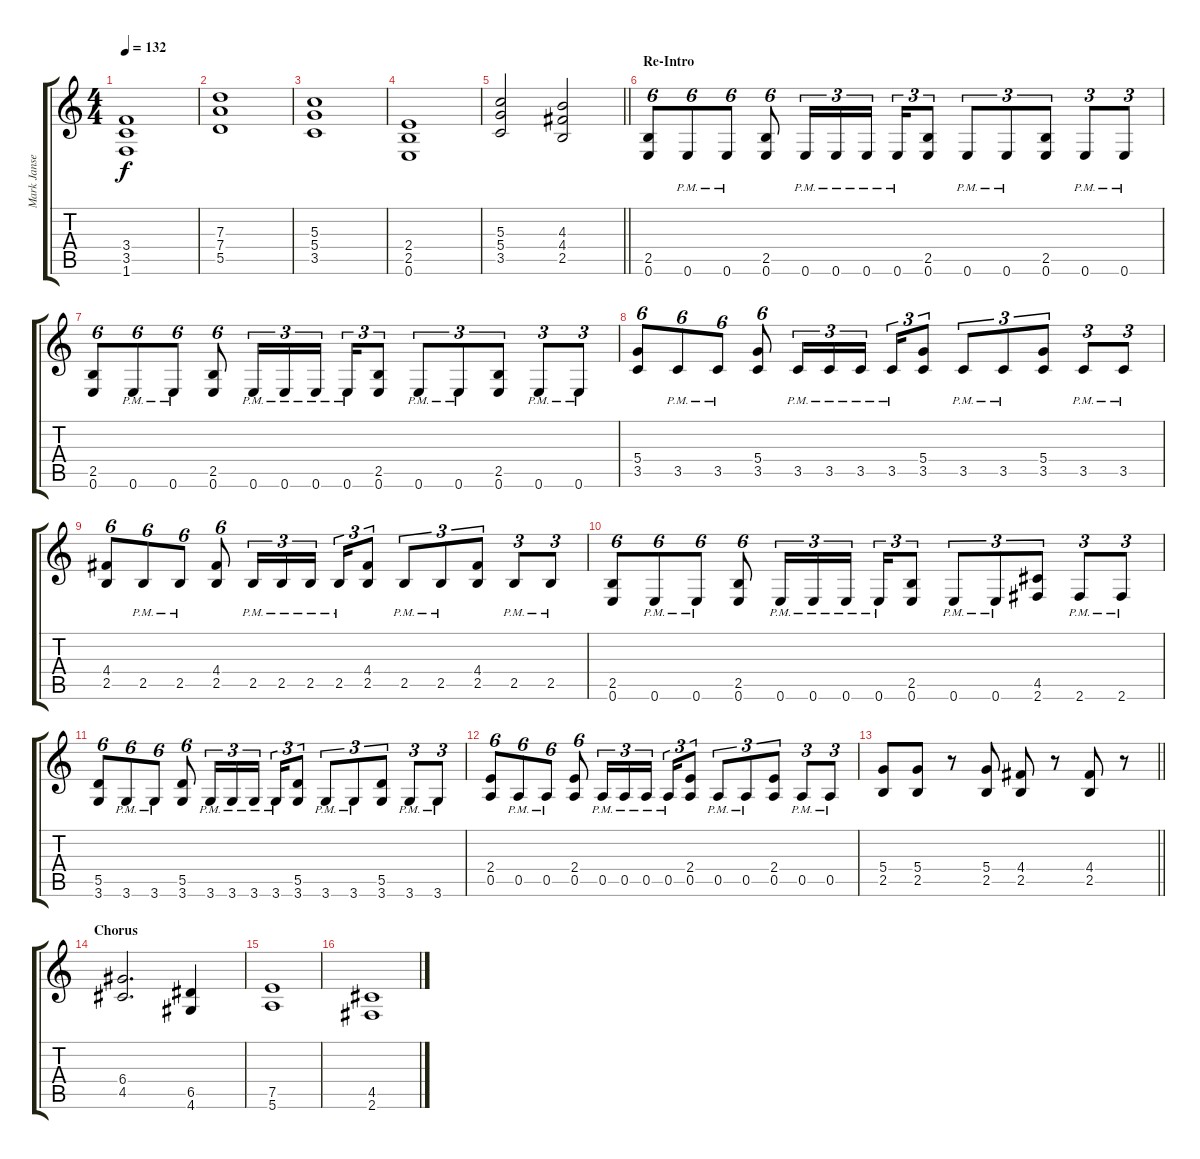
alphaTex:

\track ("Mark Jansen" "Mark Janse") {instrument distortionguitar}
\staff {score tabs}
\tuning (E4 B3 G3 D3 A2 E2) {hide}
\ts (4 4)
\tempo 132
\clef g2
\ks c
(3.4 3.5 1.6).1{dy f} |
(7.3 7.4 5.5).1 |
(5.3 5.4 3.5).1 |
(2.4 2.5 0.6).1 |
\barLineRight lightlight
(5.3 5.4 3.5).2 (4.3 4.4 2.5).2 |
\section ("" "Re-Intro")
(2.5 0.6).8{tu (6 4)} 0.6{pm}.8{tu (6 4)} 0.6{pm}.8{tu (6 4)} (2.5 0.6).8{tu (6 4)} 0.6{pm}.16{tu (3 2)} 0.6{pm}.16{tu (3 2)} 0.6{pm}.16{tu (3 2)} 0.6{pm}.16{tu (3 2)} (2.5 0.6).8{tu (3 2)} 0.6{pm}.8{tu (3 2)} 0.6{pm}.8{tu (3 2)} (2.5 0.6).8{tu (3 2)} 0.6{pm}.8{tu (3 2)} 0.6{pm}.8{tu (3 2)} |
(2.5 0.6).8{tu (6 4)} 0.6{pm}.8{tu (6 4)} 0.6{pm}.8{tu (6 4)} (2.5 0.6).8{tu (6 4)} 0.6{pm}.16{tu (3 2)} 0.6{pm}.16{tu (3 2)} 0.6{pm}.16{tu (3 2)} 0.6{pm}.16{tu (3 2)} (2.5 0.6).8{tu (3 2)} 0.6{pm}.8{tu (3 2)} 0.6{pm}.8{tu (3 2)} (2.5 0.6).8{tu (3 2)} 0.6{pm}.8{tu (3 2)} 0.6{pm}.8{tu (3 2)} |
(5.4 3.5).8{tu (6 4)} 3.5{pm}.8{tu (6 4)} 3.5{pm}.8{tu (6 4)} (5.4 3.5).8{tu (6 4)} 3.5{pm}.16{tu (3 2)} 3.5{pm}.16{tu (3 2)} 3.5{pm}.16{tu (3 2)} 3.5{pm}.16{tu (3 2)} (5.4 3.5).8{tu (3 2)} 3.5{pm}.8{tu (3 2)} 3.5{pm}.8{tu (3 2)} (5.4 3.5).8{tu (3 2)} 3.5{pm}.8{tu (3 2)} 3.5{pm}.8{tu (3 2)} |
(4.4 2.5).8{tu (6 4)} 2.5{pm}.8{tu (6 4)} 2.5{pm}.8{tu (6 4)} (4.4 2.5).8{tu (6 4)} 2.5{pm}.16{tu (3 2)} 2.5{pm}.16{tu (3 2)} 2.5{pm}.16{tu (3 2)} 2.5{pm}.16{tu (3 2)} (4.4 2.5).8{tu (3 2)} 2.5{pm}.8{tu (3 2)} 2.5{pm}.8{tu (3 2)} (4.4 2.5).8{tu (3 2)} 2.5{pm}.8{tu (3 2)} 2.5{pm}.8{tu (3 2)} |
(2.5 0.6).8{tu (6 4)} 0.6{pm}.8{tu (6 4)} 0.6{pm}.8{tu (6 4)} (2.5 0.6).8{tu (6 4)} 0.6{pm}.16{tu (3 2)} 0.6{pm}.16{tu (3 2)} 0.6{pm}.16{tu (3 2)} 0.6{pm}.16{tu (3 2)} (2.5 0.6).8{tu (3 2)} 0.6{pm}.8{tu (3 2)} 0.6{pm}.8{tu (3 2)} (4.5 2.6).8{tu (3 2)} 2.6{pm}.8{tu (3 2)} 2.6{pm}.8{tu (3 2)} |
(5.5 3.6).8{tu (6 4)} 3.6{pm}.8{tu (6 4)} 3.6{pm}.8{tu (6 4)} (5.5 3.6).8{tu (6 4)} 3.6{pm}.16{tu (3 2)} 3.6{pm}.16{tu (3 2)} 3.6{pm}.16{tu (3 2)} 3.6{pm}.16{tu (3 2)} (5.5 3.6).8{tu (3 2)} 3.6{pm}.8{tu (3 2)} 3.6{pm}.8{tu (3 2)} (5.5 3.6).8{tu (3 2)} 3.6{pm}.8{tu (3 2)} 3.6{pm}.8{tu (3 2)} |
(2.4 0.5).8{tu (6 4)} 0.5{pm}.8{tu (6 4)} 0.5{pm}.8{tu (6 4)} (2.4 0.5).8{tu (6 4)} 0.5{pm}.16{tu (3 2)} 0.5{pm}.16{tu (3 2)} 0.5{pm}.16{tu (3 2)} 0.5{pm}.16{tu (3 2)} (2.4 0.5).8{tu (3 2)} 0.5{pm}.8{tu (3 2)} 0.5{pm}.8{tu (3 2)} (2.4 0.5).8{tu (3 2)} 0.5{pm}.8{tu (3 2)} 0.5{pm}.8{tu (3 2)} |
\barLineRight lightlight
(5.4 2.5).8 (5.4 2.5).8 r.8 (5.4 2.5).8 (4.4 2.5).8 r.8 (4.4 2.5).8 r.8 |
\section ("" "Chorus")
(6.4 4.5).2{d} (6.5 4.6).4 |
(7.5 5.6).1 |
(4.5 2.6).1
